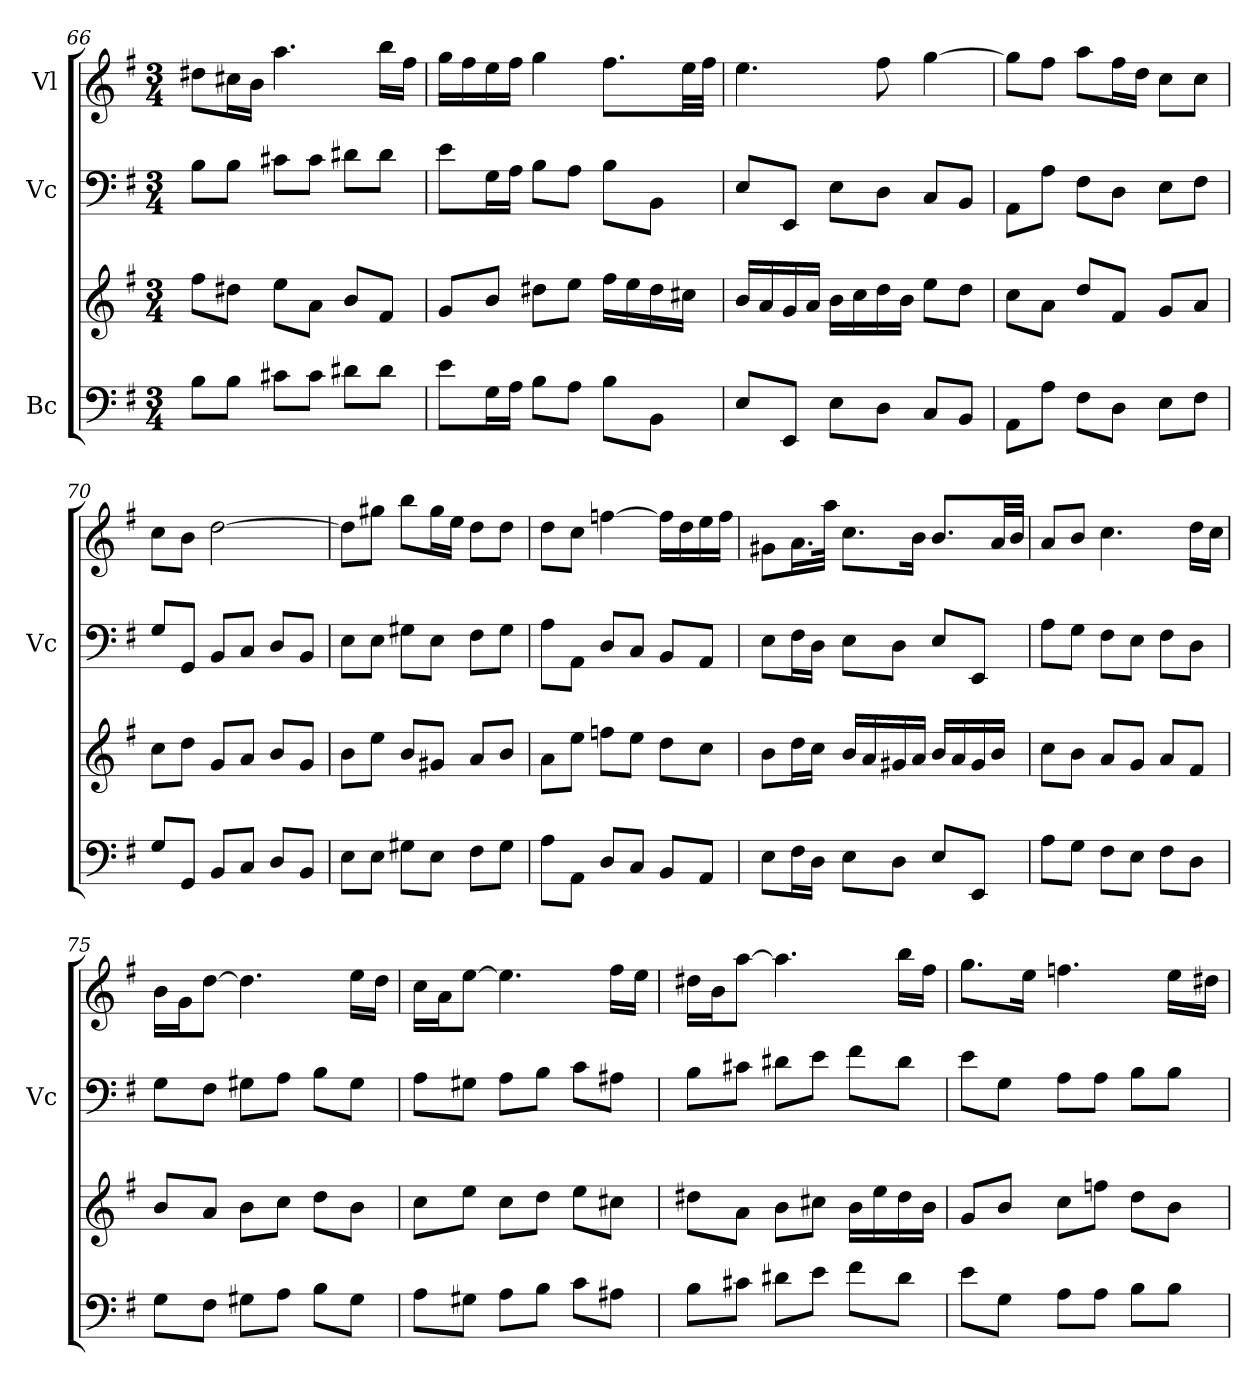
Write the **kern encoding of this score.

**kern	**kern	**kern	**kern
*part3	*part3	*part2	*part1
*staff4	*staff3	*staff2	*staff1
*I"Bc	*	*I"Vc	*I"Vl
*	*	*I'Vc	*
*clefF4	*clefG2	*clefF4	*clefG2
*k[f#]	*k[f#]	*k[f#]	*k[f#]
*M3/4	*M3/4	*M3/4	*M3/4
=66	=66	=66	=66
8B\L	8ff#\L	8B\L	8dd#X\L
8B\J	8dd#X\J	8B\J	16cc#X\L
.	.	.	16b\JJ
8c#X\L	8ee\L	8c#X\L	4.aa\
8c#\J	8a\J	8c#\J	.
8d#X\L	8b/L	8d#X\L	.
8d#\J	8f#/J	8d#\J	16bb\LL
.	.	.	16ff#\JJ
!!LO:LB:g=z
=67	=67	=67	=67
8e\L	8g/L	8e\L	16gg\LL
.	.	.	16ff#\
16G\L	8b/J	16G\L	16ee\
16A\JJ	.	16A\JJ	16ff#\JJ
8B\L	8dd#X\L	8B\L	4gg\
8A\J	8ee\J	8A\J	.
8B\L	16ff#\LL	8B\L	8.ff#\L
.	16ee\	.	.
8BB\J	16dd#\	8BB\J	.
.	16cc#X\JJ	.	32ee\LL
.	.	.	32ff#\JJJ
=68	=68	=68	=68
8E/L	16b/LL	8E/L	4.ee\
.	16a/	.	.
8EE/J	16g/	8EE/J	.
.	16a/JJ	.	.
8E\L	16b\LL	8E\L	.
.	16cc\	.	.
8D\J	16dd\	8D\J	8ff#\
.	16b\JJ	.	.
8C/L	8ee\L	8C/L	[4gg\
8BB/J	8dd\J	8BB/J	.
=69	=69	=69	=69
8AA\L	8cc\L	8AA\L	8gg\L]
8A\J	8a\J	8A\J	8ff#\J
8F#\L	8dd/L	8F#\L	8aa\L
8D\J	8f#/J	8D\J	16ff#\L
.	.	.	16dd\JJ
8E\L	8g/L	8E\L	8cc\L
8F#\J	8a/J	8F#\J	8cc\J
=70	=70	=70	=70
8G/L	8cc\L	8G/L	8cc\L
8GG/J	8dd\J	8GG/J	8b\J
8BB/L	8g/L	8BB/L	[2dd\
8C/J	8a/J	8C/J	.
8D/L	8b/L	8D/L	.
8BB/J	8g/J	8BB/J	.
=71	=71	=71	=71
8E\L	8b\L	8E\L	8dd\L]
8E\J	8ee\J	8E\J	8gg#X\J
8G#X\L	8b/L	8G#X\L	8bb\L
8E\J	8g#X/J	8E\J	16gg#\L
.	.	.	16ee\JJ
8F#\L	8a/L	8F#\L	8dd\L
8G#\J	8b/J	8G#\J	8dd\J
=72	=72	=72	=72
8A\L	8a\L	8A\L	8dd\L
8AA\J	8ee\J	8AA\J	8cc\J
8D/L	8ffn\L	8D/L	[4ffn\
8C/J	8ee\J	8C/J	.
8BB/L	8dd\L	8BB/L	16ff\LL]
.	.	.	16dd\
8AA/J	8cc\J	8AA/J	16ee\
.	.	.	16ff\JJ
!!LO:LB:g=z
=73	=73	=73	=73
8E\L	8b\L	8E\L	8g#X\L
16F#\L	16dd\L	16F#\L	16.a\L
16D\JJ	16cc\JJ	16D\JJ	.
.	.	.	32aa\JJk
8E\L	16b/LL	8E\L	8.cc\L
.	16a/	.	.
8D\J	16g#X/	8D\J	.
.	16a/JJ	.	16b\Jk
8E/L	16b/LL	8E/L	8.b/L
.	16a/	.	.
8EE/J	16g#/	8EE/J	.
.	16b/JJ	.	32a/LL
.	.	.	32b/JJJ
=74	=74	=74	=74
8A\L	8cc\L	8A\L	8a/L
8G\J	8b\J	8G\J	8b/J
8F#\L	8a/L	8F#\L	4.cc\
8E\J	8g/J	8E\J	.
8F#\L	8a/L	8F#\L	.
8D\J	8f#/J	8D\J	16dd\LL
.	.	.	16cc\JJ
=75	=75	=75	=75
8G\L	8b/L	8G\L	16b\LL
.	.	.	16g\J
8F#\J	8a/J	8F#\J	[8dd\J
8G#X\L	8b\L	8G#X\L	4.dd\]
8A\J	8cc\J	8A\J	.
8B\L	8dd\L	8B\L	.
8G#\J	8b\J	8G#\J	16ee\LL
.	.	.	16dd\JJ
=76	=76	=76	=76
8A\L	8cc\L	8A\L	16cc\LL
.	.	.	16a\J
8G#X\J	8ee\J	8G#X\J	[8ee\J
8A\L	8cc\L	8A\L	4.ee\]
8B\J	8dd\J	8B\J	.
8c\L	8ee\L	8c\L	.
8A#X\J	8cc#X\J	8A#X\J	16ff#\LL
.	.	.	16ee\JJ
=77	=77	=77	=77
8B\L	8dd#X\L	8B\L	16dd#X\LL
.	.	.	16b\J
8c#X\J	8a\J	8c#X\J	[8aa\J
8d#X\L	8b\L	8d#X\L	4.aa\]
8e\J	8cc#X\J	8e\J	.
8f#\L	16b\LL	8f#\L	.
.	16ee\	.	.
8d#\J	16dd#\	8d#\J	16bb\LL
.	16b\JJ	.	16ff#\JJ
!!LO:PB:g=z
=78	=78	=78	=78
8e\L	8g/L	8e\L	8.gg\L
8G\J	8b/J	8G\J	.
.	.	.	16ee\Jk
8A\L	8cc\L	8A\L	4.ffn\
8A\J	8ffn\J	8A\J	.
8B\L	8dd\L	8B\L	.
8B\J	8b\J	8B\J	16ee\LL
.	.	.	16dd#X\JJ
=	=	=	=
*-	*-	*-	*-
